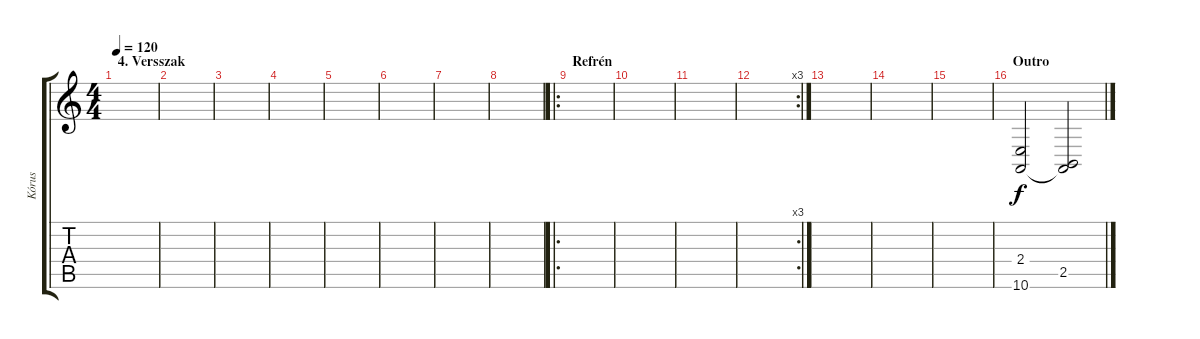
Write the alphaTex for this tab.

\track ("Kórus" "Kórus") {instrument choiraahs}
\staff {score tabs}
\tuning (E4 B3 G3 D3 A2 B1) {hide}
\ts (4 4)
\section ("" "4. Versszak")
\tempo 120
\clef g2
\ks c
|
|
|
|
|
|
|
|
\ro
\section ("" "Refrén")
|
|
|
\rc 3
|
|
|
|
\section ("" "Outro")
(2.4 10.6).2 (2.5 10.6{t}).2
